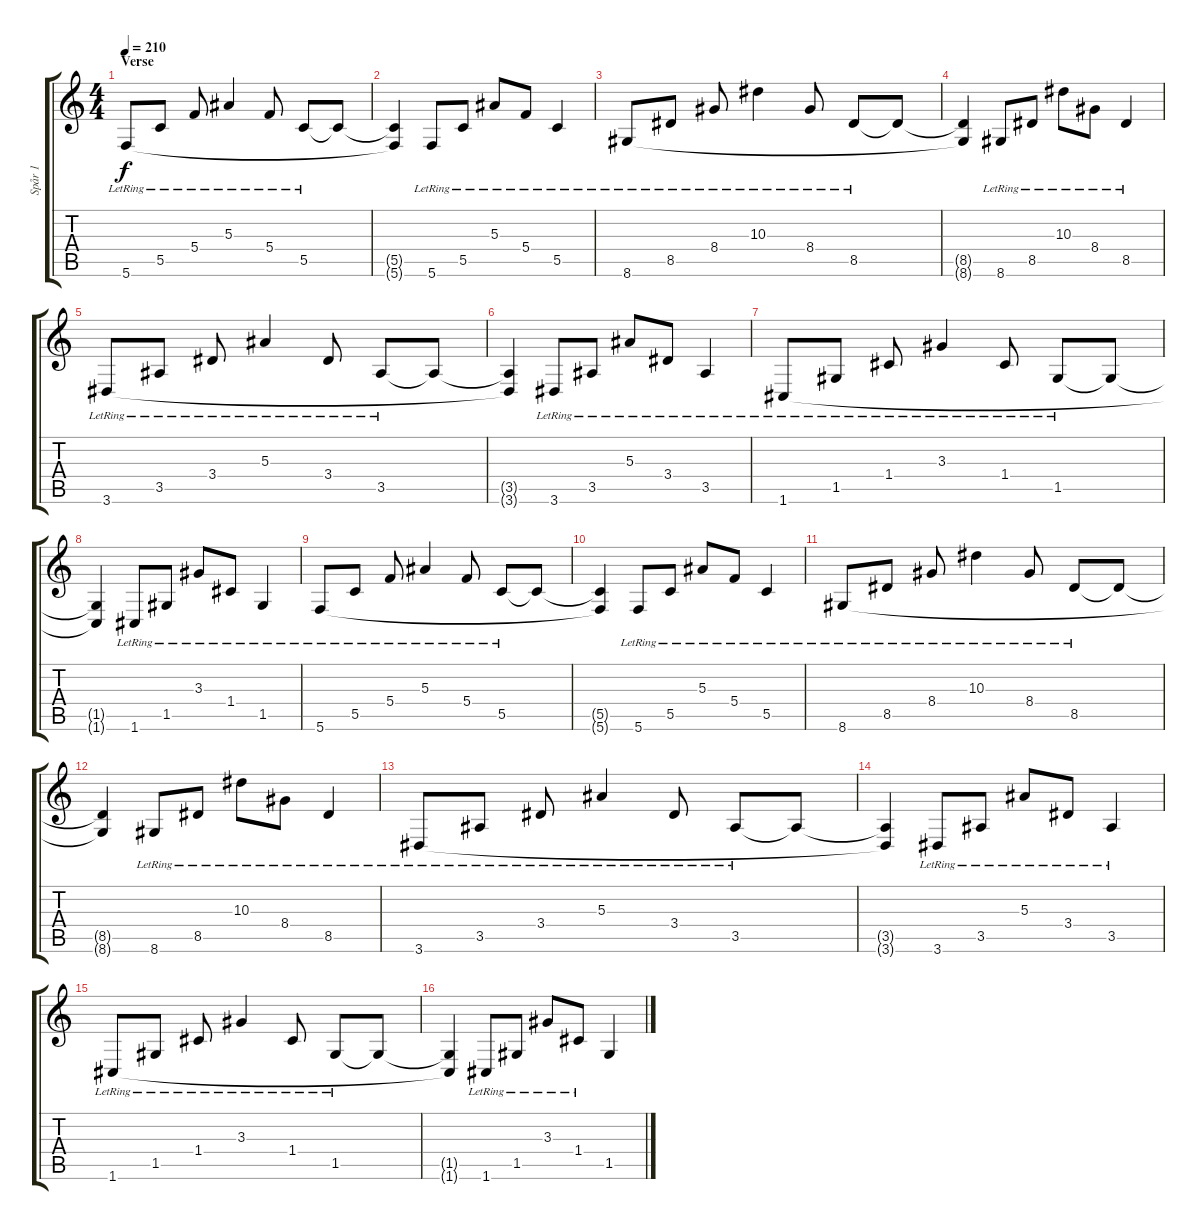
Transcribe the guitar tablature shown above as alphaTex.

\track ("Spår 1" "Spår 1") {instrument distortionguitar}
\staff {score tabs}
\tuning (D4 A3 F3 C3 G2 C2) {hide}
\ts (4 4)
\section ("" "Verse")
\tempo 210
\clef g2
\ks c
5.6{lr}.8{dy f volume 13 instrument electricguitarclean} 5.5{lr}.8 5.4{lr}.8 5.3{lr}.4 5.4{lr}.8 5.5{lr}.8 5.5{t}.8 |
(5.5{t} 5.6{t}).4 5.6{lr}.8 5.5{lr}.8 5.3{lr}.8 5.4{lr}.8 5.5{lr}.4 |
8.6{lr}.8 8.5{lr}.8 8.4{lr}.8 10.3{lr}.4 8.4{lr}.8 8.5{lr}.8 8.5{t}.8 |
(8.5{t} 8.6{t}).4 8.6{lr}.8 8.5{lr}.8 10.3{lr}.8 8.4{lr}.8 8.5{lr}.4 |
3.6{lr}.8 3.5{lr}.8 3.4{lr}.8 5.3{lr}.4 3.4{lr}.8 3.5{lr}.8 3.5{t}.8 |
(3.5{t} 3.6{t}).4 3.6{lr}.8 3.5{lr}.8 5.3{lr}.8 3.4{lr}.8 3.5{lr}.4 |
1.6{lr}.8 1.5{lr}.8 1.4{lr}.8 3.3{lr}.4 1.4{lr}.8 1.5{lr}.8 1.5{t}.8 |
(1.5{t} 1.6{t}).4 1.6{lr}.8 1.5{lr}.8 3.3{lr}.8 1.4{lr}.8 1.5{lr}.4 |
5.6{lr}.8{volume 13 instrument electricguitarclean} 5.5{lr}.8 5.4{lr}.8 5.3{lr}.4 5.4{lr}.8 5.5{lr}.8 5.5{t}.8 |
(5.5{t} 5.6{t}).4 5.6{lr}.8 5.5{lr}.8 5.3{lr}.8 5.4{lr}.8 5.5{lr}.4 |
8.6{lr}.8 8.5{lr}.8 8.4{lr}.8 10.3{lr}.4 8.4{lr}.8 8.5{lr}.8 8.5{t}.8 |
(8.5{t} 8.6{t}).4 8.6{lr}.8 8.5{lr}.8 10.3{lr}.8 8.4{lr}.8 8.5{lr}.4 |
3.6{lr}.8 3.5{lr}.8 3.4{lr}.8 5.3{lr}.4 3.4{lr}.8 3.5{lr}.8 3.5{t}.8 |
(3.5{t} 3.6{t}).4 3.6{lr}.8 3.5{lr}.8 5.3{lr}.8 3.4{lr}.8 3.5{lr}.4 |
1.6{lr}.8 1.5{lr}.8 1.4{lr}.8 3.3{lr}.4 1.4{lr}.8 1.5{lr}.8 1.5{t}.8 |
(1.5{t} 1.6{t}).4 1.6{lr}.8 1.5{lr}.8 3.3{lr}.8 1.4{lr}.8 1.5.4
